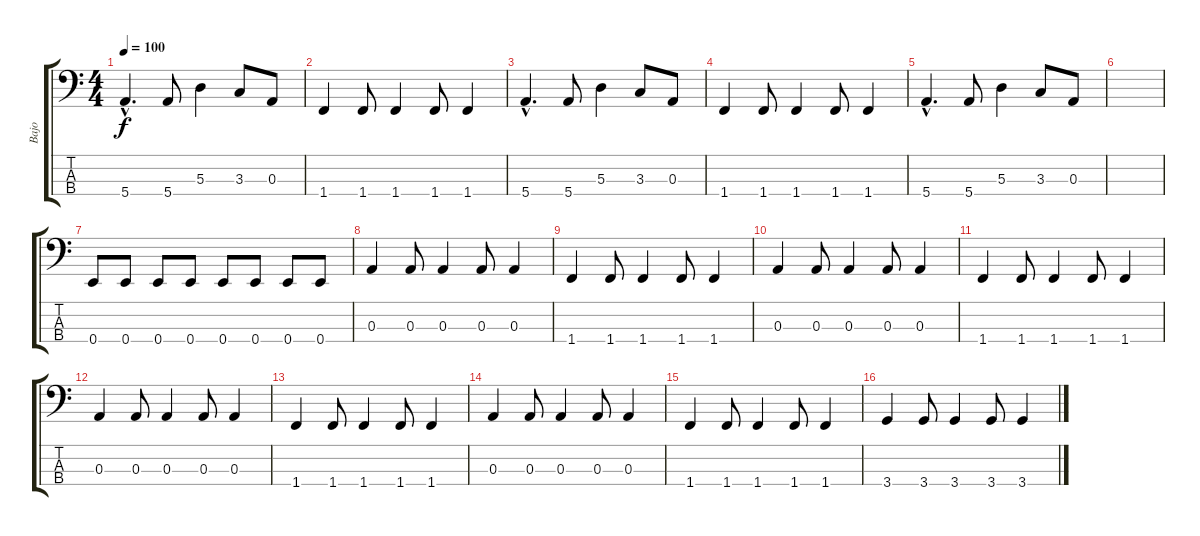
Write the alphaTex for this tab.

\track ("Bajo" "Bajo") {instrument acousticguitarnylon}
\staff {score tabs}
\tuning (G2 D2 A1 E1) {hide}
\ts (4 4)
\tempo 100
\clef f4
\ks c
5.4{hac}.4{d dy f} 5.4.8 5.3.4 3.3.8 0.3.8 |
1.4.4 1.4.8 1.4.4 1.4.8 1.4.4 |
5.4{hac}.4{d} 5.4.8 5.3.4 3.3.8 0.3.8 |
1.4.4 1.4.8 1.4.4 1.4.8 1.4.4 |
5.4{hac}.4{d} 5.4.8 5.3.4 3.3.8 0.3.8 |
|
0.4.8 0.4.8 0.4.8 0.4.8 0.4.8 0.4.8 0.4.8 0.4.8 |
0.3.4 0.3.8 0.3.4 0.3.8 0.3.4 |
1.4.4 1.4.8 1.4.4 1.4.8 1.4.4 |
0.3.4 0.3.8 0.3.4 0.3.8 0.3.4 |
1.4.4 1.4.8 1.4.4 1.4.8 1.4.4 |
0.3.4 0.3.8 0.3.4 0.3.8 0.3.4 |
1.4.4 1.4.8 1.4.4 1.4.8 1.4.4 |
0.3.4 0.3.8 0.3.4 0.3.8 0.3.4 |
1.4.4 1.4.8 1.4.4 1.4.8 1.4.4 |
3.4.4 3.4.8 3.4.4 3.4.8 3.4.4
